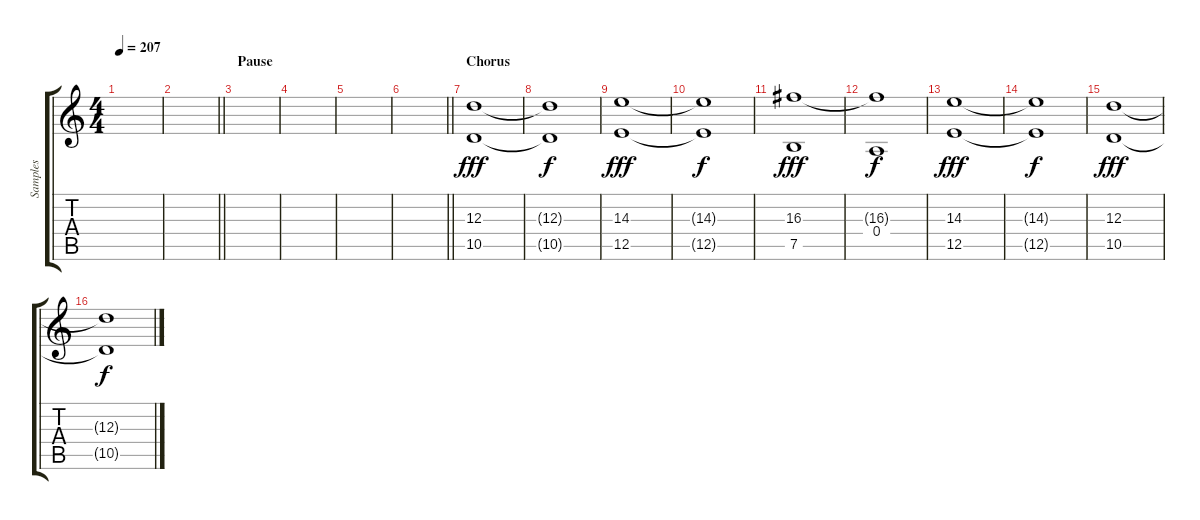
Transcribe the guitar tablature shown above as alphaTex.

\track ("Samples" "Samples") {instrument distortionguitar}
\staff {score tabs}
\tuning (B3 Gb3 D3 A2 E2 B1) {hide}
\ts (4 4)
\tempo 207
\clef g2
\ks c
|
\barLineRight lightlight
|
\section ("" "Pause")
|
|
|
\barLineRight lightlight
|
\section ("" "Chorus")
(12.3 10.5).1{dy fff volume 10 instrument synthstrings2} |
(12.3{t} 10.5{t}).1{dy f} |
(14.3 12.5).1{dy fff} |
(14.3{t} 12.5{t}).1{dy f} |
(16.3 7.5).1{dy fff} |
(16.3{t} 0.4).1{dy f} |
(14.3 12.5).1{dy fff} |
(14.3{t} 12.5{t}).1{dy f} |
(12.3 10.5).1{dy fff} |
(12.3{t} 10.5{t}).1{dy f}
